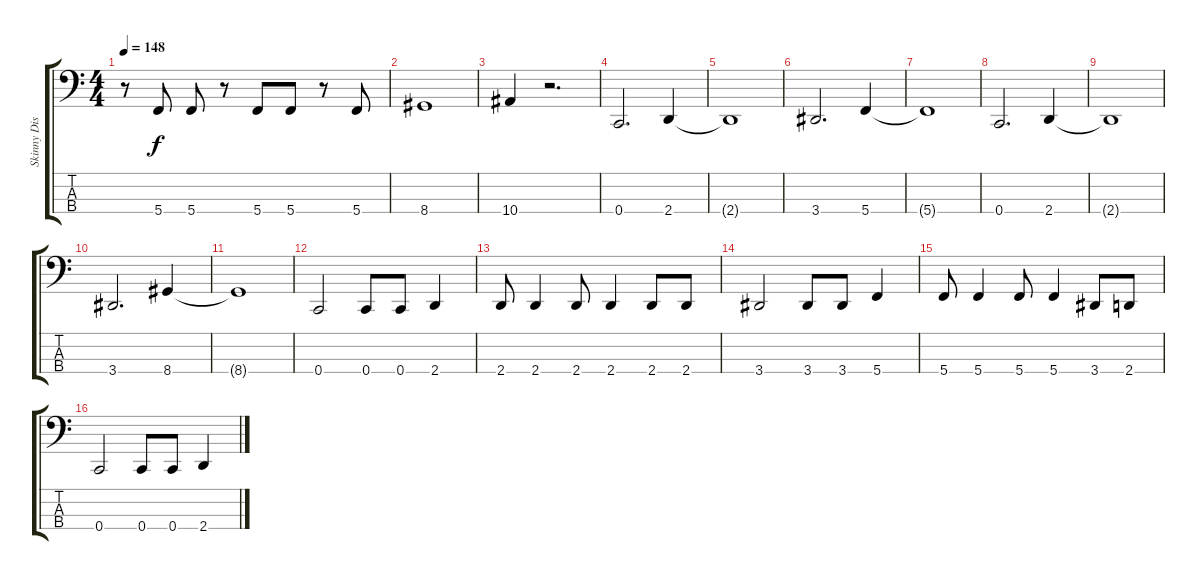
\track ("Skinny Disco" "Skinny Dis") {instrument electricbassfinger}
\staff {score tabs}
\tuning (F2 C2 G1 C1) {hide}
\ts (4 4)
\tempo 148
\clef f4
\ks c
r.8{dy f} 5.4.8 5.4.8 r.8 5.4.8 5.4.8 r.8 5.4.8 |
8.4.1 |
10.4.4 r.2{d} |
0.4.2{d instrument lead8bassandlead} 2.4.4 |
2.4{t}.1 |
3.4.2{d} 5.4.4 |
5.4{t}.1 |
0.4.2{d} 2.4.4 |
2.4{t}.1 |
3.4.2{d} 8.4.4 |
8.4{t}.1 |
0.4.2{instrument electricbassfinger} 0.4.8 0.4.8 2.4.4 |
2.4.8 2.4.4 2.4.8 2.4.4 2.4.8 2.4.8 |
3.4.2 3.4.8 3.4.8 5.4.4 |
5.4.8 5.4.4 5.4.8 5.4.4 3.4.8 2.4.8 |
0.4.2 0.4.8 0.4.8 2.4.4
